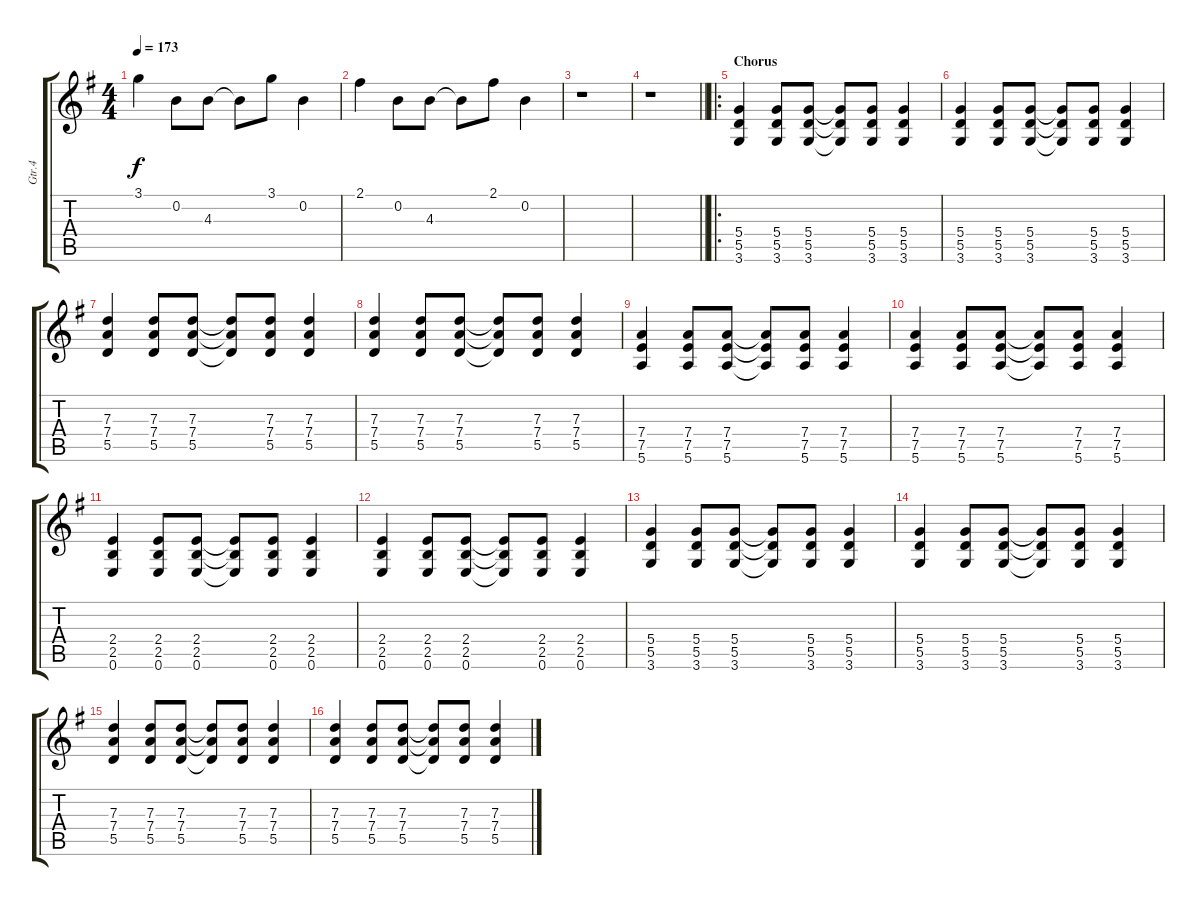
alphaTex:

\track ("Gtr.4" "Gtr.4") {instrument electricguitarclean}
\staff {score tabs}
\tuning (E4 B3 G3 D3 A2 E2) {hide}
\ts (4 4)
\tempo 173
\clef g2
\ks g
3.1.4{dy f} 0.2.8 4.3.8 4.3{t}.8 3.1.8 0.2.4 |
2.1.4 0.2.8 4.3.8 4.3{t}.8 2.1.8 0.2.4 |
r.1 |
\barLineRight lightlight
r.1 |
\ro
\section ("" "Chorus")
(5.4 5.5 3.6).4 (5.4 5.5 3.6).8 (5.4 5.5 3.6).8 (5.4{t} 5.5{t} 3.6{t}).8 (5.4 5.5 3.6).8 (5.4 5.5 3.6).4 |
(5.4 5.5 3.6).4 (5.4 5.5 3.6).8 (5.4 5.5 3.6).8 (5.4{t} 5.5{t} 3.6{t}).8 (5.4 5.5 3.6).8 (5.4 5.5 3.6).4 |
(7.3 7.4 5.5).4 (7.3 7.4 5.5).8 (7.3 7.4 5.5).8 (7.3{t} 7.4{t} 5.5{t}).8 (7.3 7.4 5.5).8 (7.3 7.4 5.5).4 |
(7.3 7.4 5.5).4 (7.3 7.4 5.5).8 (7.3 7.4 5.5).8 (7.3{t} 7.4{t} 5.5{t}).8 (7.3 7.4 5.5).8 (7.3 7.4 5.5).4 |
(7.4 7.5 5.6).4 (7.4 7.5 5.6).8 (7.4 7.5 5.6).8 (7.4{t} 7.5{t} 5.6{t}).8 (7.4 7.5 5.6).8 (7.4 7.5 5.6).4 |
(7.4 7.5 5.6).4 (7.4 7.5 5.6).8 (7.4 7.5 5.6).8 (7.4{t} 7.5{t} 5.6{t}).8 (7.4 7.5 5.6).8 (7.4 7.5 5.6).4 |
(2.4 2.5 0.6).4 (2.4 2.5 0.6).8 (2.4 2.5 0.6).8 (2.4{t} 2.5{t} 0.6{t}).8 (2.4 2.5 0.6).8 (2.4 2.5 0.6).4 |
(2.4 2.5 0.6).4 (2.4 2.5 0.6).8 (2.4 2.5 0.6).8 (2.4{t} 2.5{t} 0.6{t}).8 (2.4 2.5 0.6).8 (2.4 2.5 0.6).4 |
(5.4 5.5 3.6).4 (5.4 5.5 3.6).8 (5.4 5.5 3.6).8 (5.4{t} 5.5{t} 3.6{t}).8 (5.4 5.5 3.6).8 (5.4 5.5 3.6).4 |
(5.4 5.5 3.6).4 (5.4 5.5 3.6).8 (5.4 5.5 3.6).8 (5.4{t} 5.5{t} 3.6{t}).8 (5.4 5.5 3.6).8 (5.4 5.5 3.6).4 |
(7.3 7.4 5.5).4 (7.3 7.4 5.5).8 (7.3 7.4 5.5).8 (7.3{t} 7.4{t} 5.5{t}).8 (7.3 7.4 5.5).8 (7.3 7.4 5.5).4 |
(7.3 7.4 5.5).4 (7.3 7.4 5.5).8 (7.3 7.4 5.5).8 (7.3{t} 7.4{t} 5.5{t}).8 (7.3 7.4 5.5).8 (7.3 7.4 5.5).4
